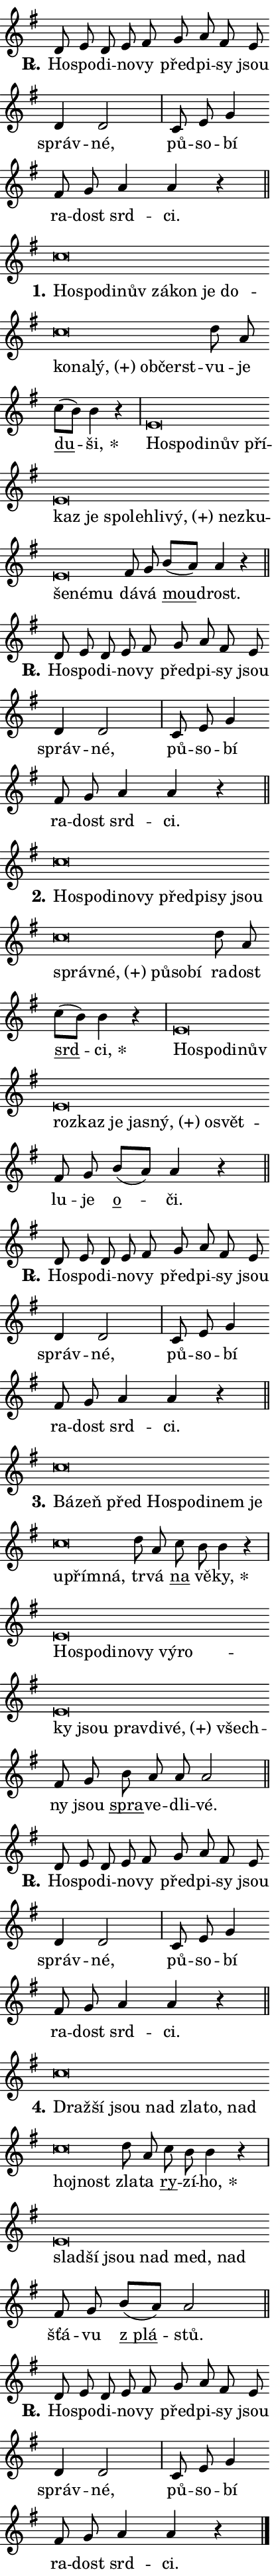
\version "2.24.0"
\header { tagline = "" }
\paper {
  indent = 0\cm
  top-margin = 0\cm
  right-margin = 0.13\cm % to fit lyric hyphens
  bottom-margin = 0\cm
  left-margin = 0\cm
  paper-width = 7\cm
  page-breaking = #ly:one-page-breaking
  system-system-spacing.basic-distance = #11
  score-system-spacing.basic-distance = #11
  ragged-last = ##f
}


%% Author: Thomas Morley
%% https://lists.gnu.org/archive/html/lilypond-user/2020-05/msg00002.html
#(define (line-position grob)
"Returns position of @var[grob} in current system:
   @code{'start}, if at first time-step
   @code{'end}, if at last time-step
   @code{'middle} otherwise
"
  (let* ((col (ly:item-get-column grob))
         (ln (ly:grob-object col 'left-neighbor))
         (rn (ly:grob-object col 'right-neighbor))
         (col-to-check-left (if (ly:grob? ln) ln col))
         (col-to-check-right (if (ly:grob? rn) rn col))
         (break-dir-left
           (and
             (ly:grob-property col-to-check-left 'non-musical #f)
             (ly:item-break-dir col-to-check-left)))
         (break-dir-right
           (and
             (ly:grob-property col-to-check-right 'non-musical #f)
             (ly:item-break-dir col-to-check-right))))
        (cond ((eqv? 1 break-dir-left) 'start)
              ((eqv? -1 break-dir-right) 'end)
              (else 'middle))))

#(define (tranparent-at-line-position vctor)
  (lambda (grob)
  "Relying on @code{line-position} select the relevant enry from @var{vctor}.
Used to determine transparency,"
    (case (line-position grob)
      ((end) (not (vector-ref vctor 0)))
      ((middle) (not (vector-ref vctor 1)))
      ((start) (not (vector-ref vctor 2))))))

noteHeadBreakVisibility =
#(define-music-function (break-visibility)(vector?)
"Makes @code{NoteHead}s transparent relying on @var{break-visibility}"
#{
  \override NoteHead.transparent =
    #(tranparent-at-line-position break-visibility)
#})

#(define delete-ledgers-for-transparent-note-heads
  (lambda (grob)
    "Reads whether a @code{NoteHead} is transparent.
If so this @code{NoteHead} is removed from @code{'note-heads} from
@var{grob}, which is supposed to be @code{LedgerLineSpanner}.
As a result ledgers are not printed for this @code{NoteHead}"
    (let* ((nhds-array (ly:grob-object grob 'note-heads))
           (nhds-list
             (if (ly:grob-array? nhds-array)
                 (ly:grob-array->list nhds-array)
                 '()))
           ;; Relies on the transparent-property being done before
           ;; Staff.LedgerLineSpanner.after-line-breaking is executed.
           ;; This is fragile ...
           (to-keep
             (remove
               (lambda (nhd)
                 (ly:grob-property nhd 'transparent #f))
               nhds-list)))
      ;; TODO find a better method to iterate over grob-arrays, similiar
      ;; to filter/remove etc for lists
      ;; For now rebuilt from scratch
      (set! (ly:grob-object grob 'note-heads)  '())
      (for-each
        (lambda (nhd)
          (ly:pointer-group-interface::add-grob grob 'note-heads nhd))
        to-keep))))

squashNotes = {
  \override NoteHead.X-extent = #'(-0.2 . 0.2)
  \override NoteHead.Y-extent = #'(-0.75 . 0)
  \override NoteHead.stencil =
    #(lambda (grob)
       (let ((pos (ly:grob-property grob 'staff-position)))
         (begin
           (if (< pos -7) (display "ERROR: Lower brevis then expected\n") (display ""))
           (if (<= pos -6) ly:text-interface::print ly:note-head::print))))
}
unSquashNotes = {
  \revert NoteHead.X-extent
  \revert NoteHead.Y-extent
  \revert NoteHead.stencil
}

hideNotes = \noteHeadBreakVisibility #begin-of-line-visible
unHideNotes = \noteHeadBreakVisibility #all-visible

% work-around for resetting accidentals
% https://lilypond.org/doc/v2.23/Documentation/notation/displaying-rhythms#unmetered-music
cadenzaMeasure = {
  \cadenzaOff
  \partial 1024 s1024
  \cadenzaOn
}

#(define-markup-command (accent layout props text) (markup?)
  "Underline accented syllable"
  (interpret-markup layout props
    #{\markup \override #'(offset . 4.3) \underline { #text }#}))

responsum = \markup \concat {
  "R" \hspace #-1.05 \path #0.1 #'((moveto 0 0.07) (lineto 0.9 0.8)) \hspace #0.05 "."
}

spaceSize = #0.6828661417322834 % exact space size for TeX Gyre Schola

\layout {
  \context {
    \Staff
    \remove "Time_signature_engraver"
    \override LedgerLineSpanner.after-line-breaking = #delete-ledgers-for-transparent-note-heads
  }
  \context {
    \Lyrics {
      \override LyricSpace.minimum-distance = \spaceSize
      \override LyricText.font-name = #"TeX Gyre Schola"
      \override LyricText.font-size = 1
      \override StanzaNumber.font-name = #"TeX Gyre Schola Bold"
      \override StanzaNumber.font-size = 1
    }
  }
  \context {
    \Score 
    \override NoteHead.text =
      #(lambda (grob) 
        (let ((pos (ly:grob-property grob 'staff-position)))
          #{\markup {
            \combine
              \halign #-0.55 \raise #(if (= pos -6) 0 0.5) \override #'(thickness . 2) \draw-line #'(3.2 . 0)
              \musicglyph "noteheads.sM1"
          }#}))
  }
}

% magnetic-lyrics.ily
%
%   written by
%     Jean Abou Samra <jean@abou-samra.fr>
%     Werner Lemberg <wl@gnu.org>
%
%   adapted by
%     Jiri Hon <jiri.hon@gmail.com>
%
% Version 2022-Apr-15

% https://www.mail-archive.com/lilypond-user@gnu.org/msg149350.html

#(define (Left_hyphen_pointer_engraver context)
   "Collect syllable-hyphen-syllable occurrences in lyrics and store
them in properties.  This engraver only looks to the left.  For
example, if the lyrics input is @code{foo -- bar}, it does the
following.

@itemize @bullet
@item
Set the @code{text} property of the @code{LyricHyphen} grob between
@q{foo} and @q{bar} to @code{foo}.

@item
Set the @code{left-hyphen} property of the @code{LyricText} grob with
text @q{foo} to the @code{LyricHyphen} grob between @q{foo} and
@q{bar}.
@end itemize

Use this auxiliary engraver in combination with the
@code{lyric-@/text::@/apply-@/magnetic-@/offset!} hook."
   (let ((hyphen #f)
         (text #f))
     (make-engraver
      (acknowledgers
       ((lyric-syllable-interface engraver grob source-engraver)
        (set! text grob)))
      (end-acknowledgers
       ((lyric-hyphen-interface engraver grob source-engraver)
        ;(when (not (grob::has-interface grob 'lyric-space-interface))
          (set! hyphen grob)));)
      ((stop-translation-timestep engraver)
       (when (and text hyphen)
         (ly:grob-set-object! text 'left-hyphen hyphen))
       (set! text #f)
       (set! hyphen #f)))))

#(define (lyric-text::apply-magnetic-offset! grob)
   "If the space between two syllables is less than the value in
property @code{LyricText@/.details@/.squash-threshold}, move the right
syllable to the left so that it gets concatenated with the left
syllable.

Use this function as a hook for
@code{LyricText@/.after-@/line-@/breaking} if the
@code{Left_@/hyphen_@/pointer_@/engraver} is active."
   (let ((hyphen (ly:grob-object grob 'left-hyphen #f)))
     (when hyphen
       (let ((left-text (ly:spanner-bound hyphen LEFT)))
         (when (grob::has-interface left-text 'lyric-syllable-interface)
           (let* ((common (ly:grob-common-refpoint grob left-text X))
                  (this-x-ext (ly:grob-extent grob common X))
                  (left-x-ext
                   (begin
                     ;; Trigger magnetism for left-text.
                     (ly:grob-property left-text 'after-line-breaking)
                     (ly:grob-extent left-text common X)))
                  ;; `delta` is the gap width between two syllables.
                  (delta (- (interval-start this-x-ext)
                            (interval-end left-x-ext)))
                  (details (ly:grob-property grob 'details))
                  (threshold (assoc-get 'squash-threshold details 0.2)))
             (when (< delta threshold)
               (let* (;; We have to manipulate the input text so that
                      ;; ligatures crossing syllable boundaries are not
                      ;; disabled.  For languages based on the Latin
                      ;; script this is essentially a beautification.
                      ;; However, for non-Western scripts it can be a
                      ;; necessity.
                      (lt (ly:grob-property left-text 'text))
                      (rt (ly:grob-property grob 'text))
                      (is-space (grob::has-interface hyphen 'lyric-space-interface))
                      (space (if is-space " " ""))
                      (extra-delta (if is-space spaceSize 0))
                      ;; Append new syllable.
                      (ltrt-space (if (and (string? lt) (string? rt))
                                (string-append lt space rt)
                                (make-concat-markup (list lt space rt))))
                      ;; Right-align `ltrt` to the right side.
                      (ltrt-space-markup (grob-interpret-markup
                               grob
                               (make-translate-markup
                                (cons (interval-length this-x-ext) 0)
                                (make-right-align-markup ltrt-space)))))
                 (begin
                   ;; Don't print `left-text`.
                   (ly:grob-set-property! left-text 'stencil #f)
                   ;; Set text and stencil (which holds all collected
                   ;; syllables so far) and shift it to the left.
                   (ly:grob-set-property! grob 'text ltrt-space)
                   (ly:grob-set-property! grob 'stencil ltrt-space-markup)
                   (ly:grob-translate-axis! grob (- (- delta extra-delta)) X))))))))))


#(define (lyric-hyphen::displace-bounds-first grob)
   ;; Make very sure this callback isn't triggered too early.
   (let ((left (ly:spanner-bound grob LEFT))
         (right (ly:spanner-bound grob RIGHT)))
     (ly:grob-property left 'after-line-breaking)
     (ly:grob-property right 'after-line-breaking)
     (ly:lyric-hyphen::print grob)))

squashThreshold = #0.4

\layout {
  \context {
    \Lyrics
    \consists #Left_hyphen_pointer_engraver
    \override LyricText.after-line-breaking =
      #lyric-text::apply-magnetic-offset!
    \override LyricHyphen.stencil = #lyric-hyphen::displace-bounds-first
    \override LyricText.details.squash-threshold = \squashThreshold
    \override LyricHyphen.minimum-distance = 0
    \override LyricHyphen.minimum-length = \squashThreshold
  }
}

squashText = \override LyricText.details.squash-threshold = 9999
unSquashText = \override LyricText.details.squash-threshold = \squashThreshold

leftText = \override LyricText.self-alignment-X = #LEFT
unLeftText = \revert LyricText.self-alignment-X

starOffset = #(lambda (grob) 
                (let ((x_offset (ly:self-alignment-interface::aligned-on-x-parent grob)))
                  (if (= x_offset 0) 0 (+ x_offset 1.2))))

star = #(define-music-function (syllable)(string?)
"Append star separator at the end of a syllable"
#{
  \once \override LyricText.X-offset = #starOffset
  \lyricmode { \markup {
    #syllable
    \override #'((font-name . "TeX Gyre Schola Bold")) \hspace #0.2 \lower #0.65 \larger "*"
  } }
#})

starAccent = #(define-music-function (syllable)(string?)
"Append star separator at the end of a syllable and make accent"
#{
  \once \override LyricText.X-offset = #starOffset
  \lyricmode { \markup {
    \accent #syllable
    \override #'((font-name . "TeX Gyre Schola Bold")) \hspace #0.2 \lower #0.65 \larger "*"
  } }
#})

breath = #(define-music-function (syllable)(string?)
"Append breathing indicator at the end of a syllable"
#{
  \lyricmode { \markup { #syllable "+" } }
#})

optionalBreath = #(define-music-function (syllable)(string?)
"Append optional breathing indicator at the end of a syllable"
#{
  \lyricmode { \markup { #syllable "(+)" } }
#})


\score {
    <<
        \new Voice = "melody" { \cadenzaOn \key g \major \relative { d'8 e d e fis \bar "" g a fis e \bar "" d4 d2 \cadenzaMeasure \bar "|" c8 e g4 \bar "" fis8 g a4 a r \cadenzaMeasure \bar "||" \break } }
        \new Lyrics \lyricsto "melody" { \lyricmode { \set stanza = \responsum
Ho -- spo -- di -- no -- vy před -- pi -- sy jsou správ -- né, pů -- so -- bí ra -- dost srd -- ci. } }
    >>
    \layout {}
}

\score {
    <<
        \new Voice = "melody" { \cadenzaOn \key g \major \relative { \squashNotes c''\breve*1/16 \hideNotes \breve*1/16 \bar "" \breve*1/16 \bar "" \breve*1/16 \bar "" \breve*1/16 \bar "" \breve*1/16 \bar "" \breve*1/16 \bar "" \breve*1/16 \bar "" \breve*1/16 \bar "" \breve*1/16 \bar "" \breve*1/16 \bar "" \breve*1/16 \breve*1/16 \bar "" \unHideNotes \unSquashNotes d8 a \bar "" c[( b)] b4 r \cadenzaMeasure \bar "|" \squashNotes e,\breve*1/16 \hideNotes \breve*1/16 \bar "" \breve*1/16 \bar "" \breve*1/16 \bar "" \breve*1/16 \bar "" \breve*1/16 \bar "" \breve*1/16 \bar "" \breve*1/16 \bar "" \breve*1/16 \bar "" \breve*1/16 \bar "" \breve*1/16 \bar "" \breve*1/16 \bar "" \breve*1/16 \bar "" \breve*1/16 \bar "" \breve*1/16 \breve*1/16 \bar "" \unHideNotes \unSquashNotes fis8 g \bar "" b[( a)] a4 r \cadenzaMeasure \bar "||" \break } }
        \new Lyrics \lyricsto "melody" { \lyricmode { \set stanza = "1."
\leftText Ho -- \squashText spo -- di -- nův zá -- kon je do -- ko -- na -- \optionalBreath lý, ob -- čerst -- \unLeftText \unSquashText vu -- je \markup \accent du -- \star ši, \leftText Ho -- \squashText spo -- di -- nův pří -- kaz je spo -- leh -- li -- \optionalBreath vý, ne -- zku -- še -- né -- mu \unLeftText \unSquashText dá -- vá \markup \accent mou -- drost. } }
    >>
    \layout {}
}

\score {
    <<
        \new Voice = "melody" { \cadenzaOn \key g \major \relative { d'8 e d e fis \bar "" g a fis e \bar "" d4 d2 \cadenzaMeasure \bar "|" c8 e g4 \bar "" fis8 g a4 a r \cadenzaMeasure \bar "||" \break } }
        \new Lyrics \lyricsto "melody" { \lyricmode { \set stanza = \responsum
Ho -- spo -- di -- no -- vy před -- pi -- sy jsou správ -- né, pů -- so -- bí ra -- dost srd -- ci. } }
    >>
    \layout {}
}

\score {
    <<
        \new Voice = "melody" { \cadenzaOn \key g \major \relative { \squashNotes c''\breve*1/16 \hideNotes \breve*1/16 \bar "" \breve*1/16 \bar "" \breve*1/16 \bar "" \breve*1/16 \bar "" \breve*1/16 \bar "" \breve*1/16 \bar "" \breve*1/16 \bar "" \breve*1/16 \bar "" \breve*1/16 \bar "" \breve*1/16 \bar "" \breve*1/16 \bar "" \breve*1/16 \breve*1/16 \bar "" \unHideNotes \unSquashNotes d8 a \bar "" c[( b)] b4 r \cadenzaMeasure \bar "|" \squashNotes e,\breve*1/16 \hideNotes \breve*1/16 \bar "" \breve*1/16 \bar "" \breve*1/16 \bar "" \breve*1/16 \bar "" \breve*1/16 \bar "" \breve*1/16 \bar "" \breve*1/16 \bar "" \breve*1/16 \bar "" \breve*1/16 \breve*1/16 \bar "" \unHideNotes \unSquashNotes fis8 g \bar "" b[( a)] a4 r \cadenzaMeasure \bar "||" \break } }
        \new Lyrics \lyricsto "melody" { \lyricmode { \set stanza = "2."
\leftText Ho -- \squashText spo -- di -- no -- vy před -- pi -- sy jsou správ -- \optionalBreath né, pů -- so -- bí \unLeftText \unSquashText ra -- dost \markup \accent srd -- \star ci, \leftText Ho -- \squashText spo -- di -- nův roz -- kaz je ja -- \optionalBreath sný, o -- svět -- \unLeftText \unSquashText lu -- je \markup \accent o -- či. } }
    >>
    \layout {}
}

\score {
    <<
        \new Voice = "melody" { \cadenzaOn \key g \major \relative { d'8 e d e fis \bar "" g a fis e \bar "" d4 d2 \cadenzaMeasure \bar "|" c8 e g4 \bar "" fis8 g a4 a r \cadenzaMeasure \bar "||" \break } }
        \new Lyrics \lyricsto "melody" { \lyricmode { \set stanza = \responsum
Ho -- spo -- di -- no -- vy před -- pi -- sy jsou správ -- né, pů -- so -- bí ra -- dost srd -- ci. } }
    >>
    \layout {}
}

\score {
    <<
        \new Voice = "melody" { \cadenzaOn \key g \major \relative { \squashNotes c''\breve*1/16 \hideNotes \breve*1/16 \bar "" \breve*1/16 \bar "" \breve*1/16 \bar "" \breve*1/16 \bar "" \breve*1/16 \bar "" \breve*1/16 \bar "" \breve*1/16 \bar "" \breve*1/16 \bar "" \breve*1/16 \breve*1/16 \bar "" \unHideNotes \unSquashNotes d8 a \bar "" c b b4 r \cadenzaMeasure \bar "|" \squashNotes e,\breve*1/16 \hideNotes \breve*1/16 \bar "" \breve*1/16 \bar "" \breve*1/16 \bar "" \breve*1/16 \bar "" \breve*1/16 \bar "" \breve*1/16 \bar "" \breve*1/16 \bar "" \breve*1/16 \bar "" \breve*1/16 \bar "" \breve*1/16 \bar "" \breve*1/16 \breve*1/16 \bar "" \unHideNotes \unSquashNotes fis8 g \bar "" b a a a2 \cadenzaMeasure \bar "||" \break } }
        \new Lyrics \lyricsto "melody" { \lyricmode { \set stanza = "3."
\leftText Bá -- \squashText zeň před Ho -- spo -- di -- nem je u -- přím -- ná, \unLeftText \unSquashText tr -- vá \markup \accent na vě -- \star ky, \leftText Ho -- \squashText spo -- di -- no -- vy vý -- ro -- ky jsou prav -- di -- \optionalBreath vé, všech -- \unLeftText \unSquashText ny jsou \markup \accent spra -- ve -- dli -- vé. } }
    >>
    \layout {}
}

\score {
    <<
        \new Voice = "melody" { \cadenzaOn \key g \major \relative { d'8 e d e fis \bar "" g a fis e \bar "" d4 d2 \cadenzaMeasure \bar "|" c8 e g4 \bar "" fis8 g a4 a r \cadenzaMeasure \bar "||" \break } }
        \new Lyrics \lyricsto "melody" { \lyricmode { \set stanza = \responsum
Ho -- spo -- di -- no -- vy před -- pi -- sy jsou správ -- né, pů -- so -- bí ra -- dost srd -- ci. } }
    >>
    \layout {}
}

\score {
    <<
        \new Voice = "melody" { \cadenzaOn \key g \major \relative { \squashNotes c''\breve*1/16 \hideNotes \breve*1/16 \bar "" \breve*1/16 \bar "" \breve*1/16 \bar "" \breve*1/16 \bar "" \breve*1/16 \bar "" \breve*1/16 \bar "" \breve*1/16 \breve*1/16 \bar "" \unHideNotes \unSquashNotes d8 a \bar "" c b b4 r \cadenzaMeasure \bar "|" \squashNotes e,\breve*1/16 \hideNotes \breve*1/16 \bar "" \breve*1/16 \bar "" \breve*1/16 \bar "" \breve*1/16 \breve*1/16 \bar "" \unHideNotes \unSquashNotes fis8 g \bar "" b[( a)] a2 \cadenzaMeasure \bar "||" \break } }
        \new Lyrics \lyricsto "melody" { \lyricmode { \set stanza = "4."
\leftText Draž -- \squashText ší jsou nad zla -- to, nad hoj -- nost \unLeftText \unSquashText zla -- ta \markup \accent ry -- zí -- \star ho, \leftText slad -- \squashText ší jsou nad med, nad \unLeftText \unSquashText šťá -- vu \markup \accent "z plá" -- stů. } }
    >>
    \layout {}
}

\score {
    <<
        \new Voice = "melody" { \cadenzaOn \key g \major \relative { d'8 e d e fis \bar "" g a fis e \bar "" d4 d2 \cadenzaMeasure \bar "|" c8 e g4 \bar "" fis8 g a4 a r \cadenzaMeasure \bar "||" \break } \bar "|." }
        \new Lyrics \lyricsto "melody" { \lyricmode { \set stanza = \responsum
Ho -- spo -- di -- no -- vy před -- pi -- sy jsou správ -- né, pů -- so -- bí ra -- dost srd -- ci. } }
    >>
    \layout {}
}
